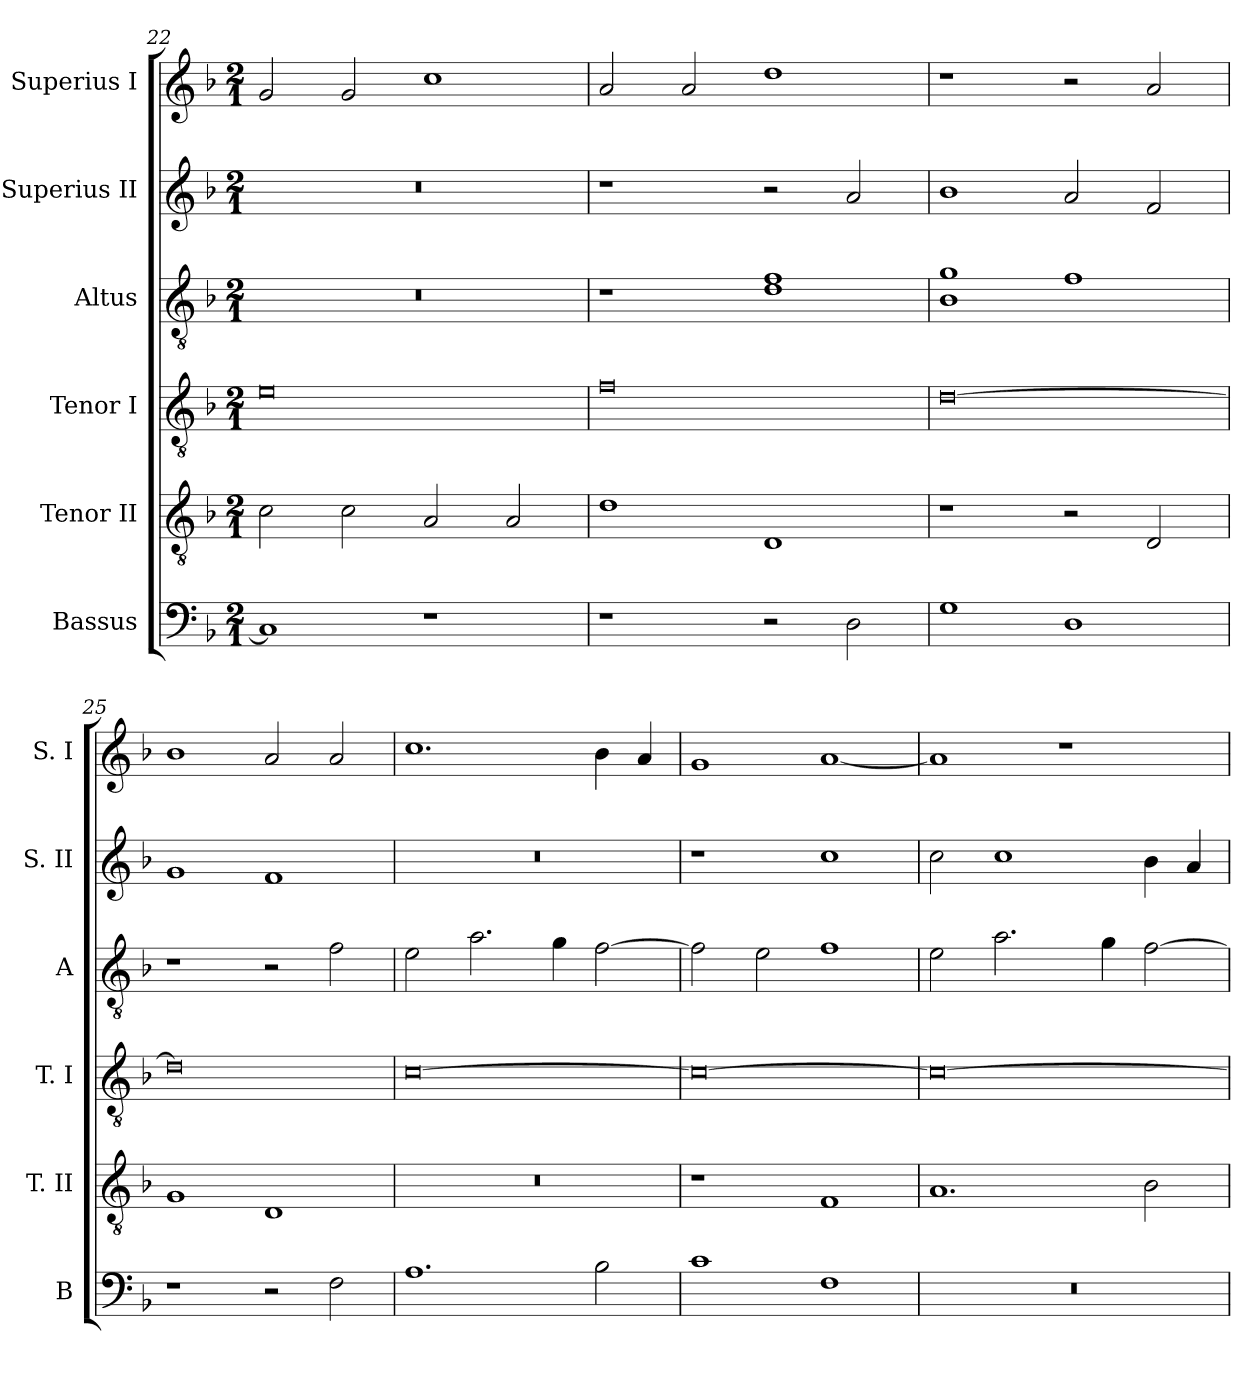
**kern	**kern	**kern	**kern	**kern	**kern
*part6	*part5	*part4	*part3	*part2	*part1
*staff6	*staff5	*staff4	*staff3	*staff2	*staff1
*I"Bassus	*I"Tenor II	*I"Tenor I	*I"Altus	*I"Superius II	*I"Superius I
*I'B	*I'T. II	*I'T. I	*I'A	*I'S. II	*I'S. I
*clefF4	*clefGv2	*clefGv2	*clefGv2	*clefG2	*clefG2
*k[b-]	*k[b-]	*k[b-]	*k[b-]	*k[b-]	*k[b-]
*F:	*F:	*F:	*F:	*F:	*F:
*M2/1	*M2/1	*M2/1	*M2/1	*M2/1	*M2/1
=22	=22	=22	=22	=22	=22
1C]	2c	0e	0r	0r	2g
.	2c	.	.	.	2g
1r	2A	.	.	.	1cc
.	2A	.	.	.	.
=23	=23	=23	=23	=23	=23
1r	1d	0f	1r	1r	2a
.	.	.	.	.	2a
2r	1D	.	1d 1f	2r	1dd
2D	.	.	.	2a	.
=24	=24	=24	=24	=24	=24
1G	1r	[0d	1B- 1g	1b-	1r
1D	2r	.	1f	2a	2r
.	2D	.	.	2f	2a
=25	=25	=25	=25	=25	=25
1r	1G	0d]	1r	1g	1b-
2r	1D	.	2r	1f	2a
2F	.	.	2f	.	2a
=26	=26	=26	=26	=26	=26
1.A	0r	[0c	2e	0r	1.cc
.	.	.	2.a	.	.
.	.	.	4g	.	.
2B-	.	.	[2f	.	4b-
.	.	.	.	.	4a
=27	=27	=27	=27	=27	=27
1c	1r	0c_	2f]	1r	1g
.	.	.	2e	.	.
1F	1F	.	1f	1cc	[1a
=28	=28	=28	=28	=28	=28
0r	1.A	0c_	2e	2cc	1a]
.	.	.	2.a	1cc	.
.	.	.	.	.	1r
.	.	.	4g	.	.
.	2B-	.	[2f	4b-	.
.	.	.	.	4a	.
=	=	=	=	=	=
*-	*-	*-	*-	*-	*-
